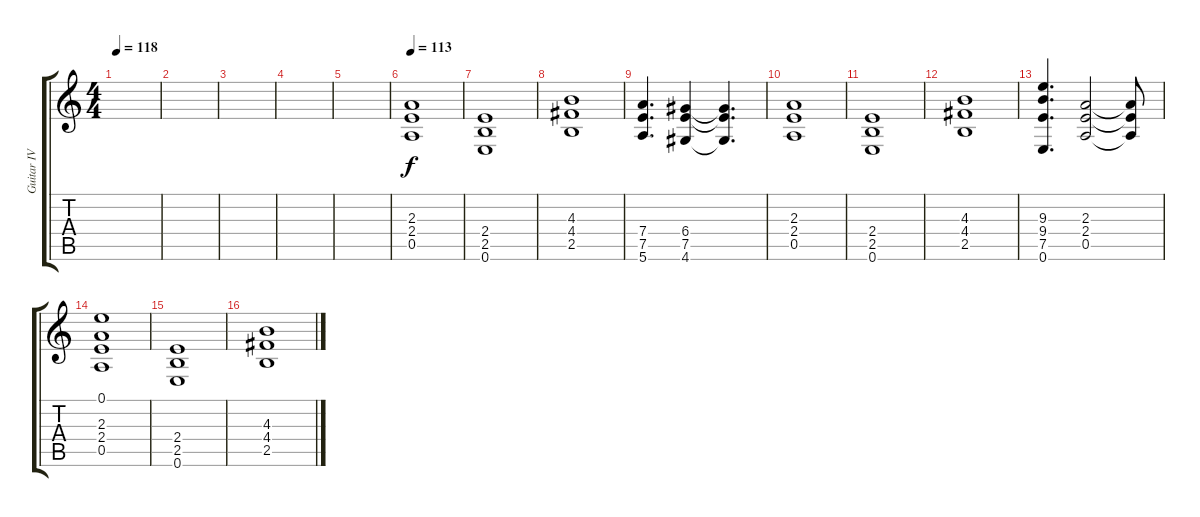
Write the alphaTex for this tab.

\track ("Guitar IV" "Guitar IV") {instrument distortionguitar}
\staff {score tabs}
\tuning (E4 B3 G3 D3 A2 E2) {hide}
\ts (4 4)
\tempo 118
\clef g2
\ks c
|
|
|
|
|
\tempo 113
(2.3 2.4 0.5).1 |
(2.4 2.5 0.6).1 |
(4.3 4.4 2.5).1 |
(7.4 7.5 5.6).4{d} (6.4 7.5 4.6).4 (6.4{t} 7.5{t} 4.6{t}).4{d} |
(2.3 2.4 0.5).1 |
(2.4 2.5 0.6).1 |
(4.3 4.4 2.5).1 |
(9.3 9.4 7.5 0.6).4{d} (2.3 2.4 0.5).2 (2.3{t} 2.4{t} 0.5{t}).8 |
(0.1 2.3 2.4 0.5).1 |
(2.4 2.5 0.6).1 |
(4.3 4.4 2.5).1
